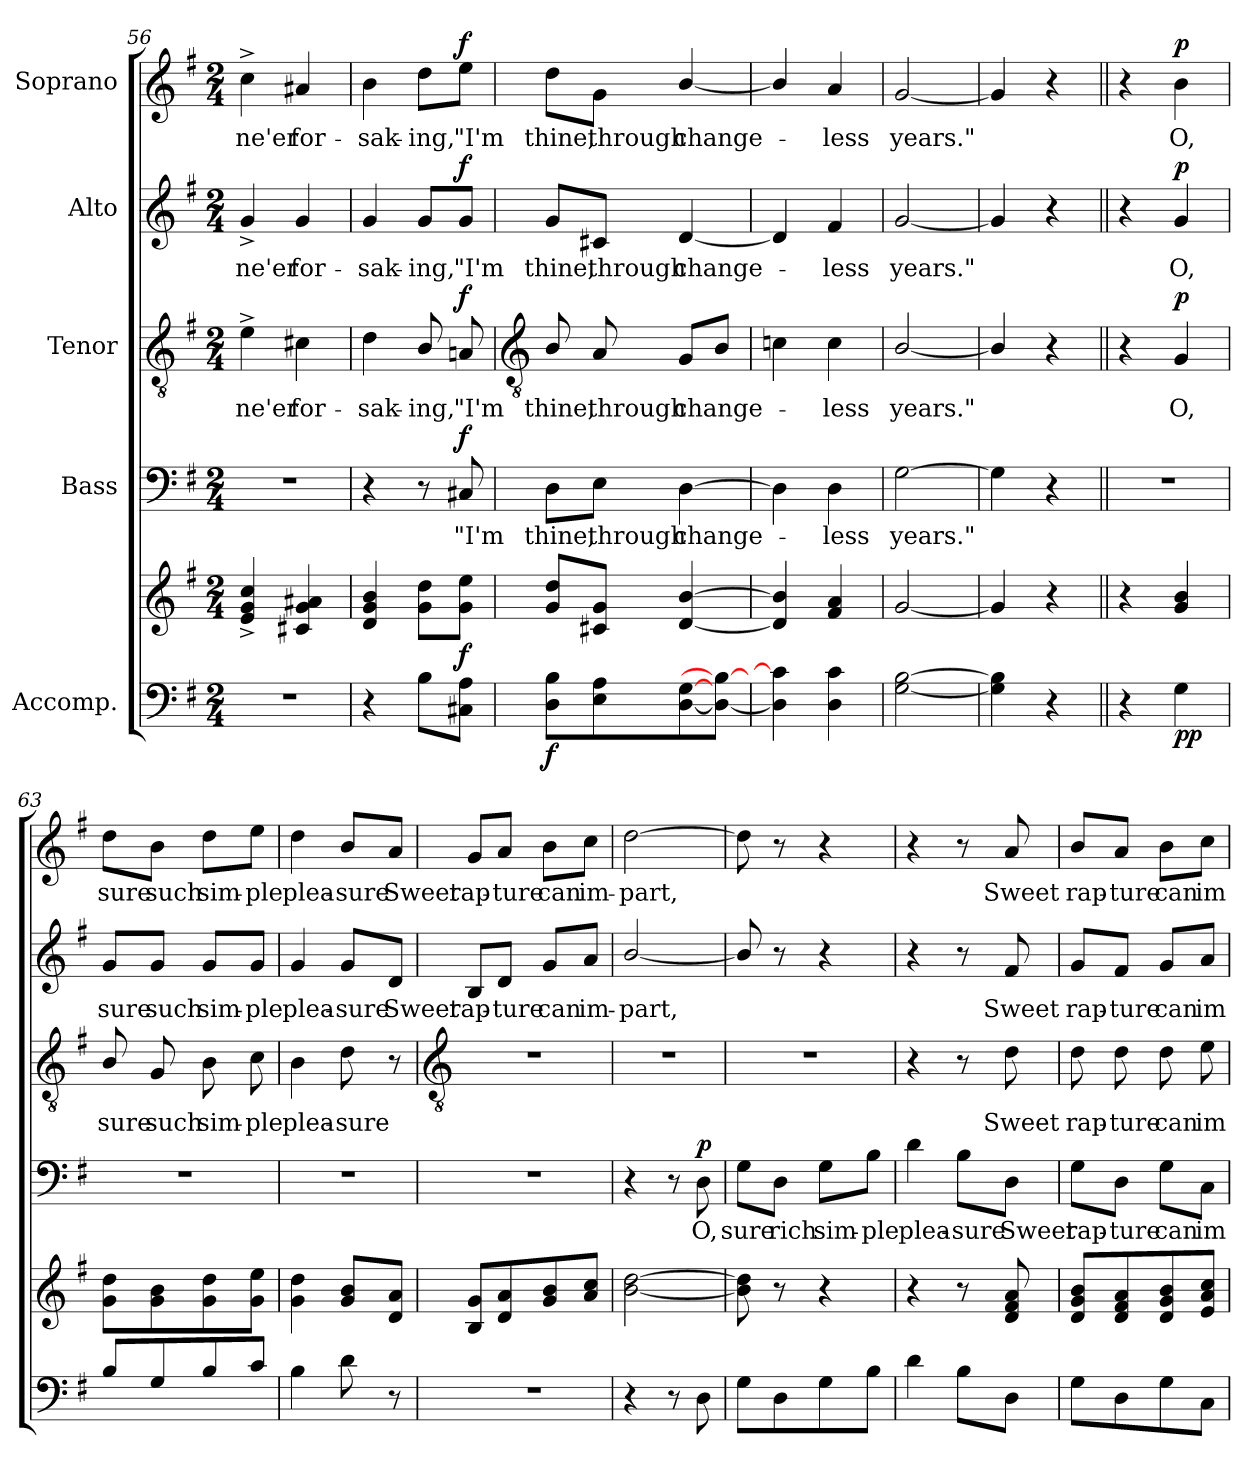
**kern	**kern	**dynam	**kern	**text	**dynam	**kern	**text	**dynam	**kern	**text	**dynam	**kern	**text	**dynam
*part5	*part5	*part5	*part4	*part4	*part4	*part3	*part3	*part3	*part2	*part2	*part2	*part1	*part1	*part1
*staff6	*staff5	*staff5/6	*staff4	*staff4	*staff4	*staff3	*staff3	*staff3	*staff2	*staff2	*staff2	*staff1	*staff1	*staff1
*I"Accomp.	*	*	*I"Bass	*	*	*I"Tenor	*	*	*I"Alto	*	*	*I"Soprano	*	*
*clefF4	*clefG2	*	*clefF4	*	*	*clefGv2	*	*	*clefG2	*	*	*clefG2	*	*
*k[f#]	*k[f#]	*	*k[f#]	*	*	*k[f#]	*	*	*k[f#]	*	*	*k[f#]	*	*
*G:	*G:	*	*G:	*	*	*G:	*	*	*G:	*	*	*G:	*	*
*M2/4	*M2/4	*	*M2/4	*	*	*M2/4	*	*	*M2/4	*	*	*M2/4	*	*
=56	=56	=56	=56	=56	=56	=56	=56	=56	=56	=56	=56	=56	=56	=56
!LO:N:vis=1	!	!	!LO:N:vis=1	!	!	!	!LO:LY:b	!	!	!LO:LY:b	!	!	!LO:LY:b	!
2r	4e^ 4g^ 4cc^	.	2r	.	.	4e^	ne'er	.	4g^	ne'er	.	4cc^	ne'er	.
!	!	!	!	!	!	!	!LO:LY:b	!	!	!LO:LY:b	!	!	!LO:LY:b	!
.	4c#X 4g 4a#X	.	.	.	.	4c#X	for-	.	4g	for-	.	4a#X	for-	.
=57	=57	=57	=57	=57	=57	=57	=57	=57	=57	=57	=57	=57	=57	=57
!	!	!	!	!	!	!	!LO:LY:b	!	!	!LO:LY:b	!	!	!LO:LY:b	!
4r	4d 4g 4b	.	4r	.	.	4d	-sak-	.	4g	-sak-	.	4b	-sak-	.
!	!	!	!	!	!	!	!LO:LY:b	!	!	!LO:LY:b	!	!	!LO:LY:b	!
8BL	8g 8ddL	.	8r	.	.	8B/	-ing,	.	8g/L	-ing,	.	8dd\L	-ing,	.
!	!	!LO:DY:b	!	!LO:LY:b	!LO:DY:b	!	!LO:LY:b	!LO:DY:b	!	!LO:LY:b	!LO:DY:b	!	!LO:LY:b	!LO:DY:b
8C#X 8AJ	8g 8eeJ	f	8C#X	"I'm	f	8An	"I'm	f	8g/J	"I'm	f	8ee\J	"I'm	f
!!LO:LB:g=z
=58	=58	=58	=58	=58	=58	=58	=58	=58	=58	=58	=58	=58	=58	=58
*	*	*	*	*	*	*clefGv2	*	*	*	*	*	*	*	*
!	!	!LO:DY:b=2	!	!LO:LY:b	!	!	!LO:LY:b	!	!	!LO:LY:b	!	!	!LO:LY:b	!
8D 8BL	8g 8ddL	f	8D\L	thine,	.	8B/	thine,	.	8g/L	thine,	.	8dd\L	thine,	.
!	!	!	!	!LO:LY:b	!	!	!LO:LY:b	!	!	!LO:LY:b	!	!	!LO:LY:b	!
8E 8A	8c#X 8gJ	.	8E\J	through	.	8A	through	.	8c#X/J	through	.	8g\J	through	.
!	!	!	!	!LO:LY:b	!	!	!LO:LY:b	!	!	!LO:LY:b	!	!	!LO:LY:b	!
[8D [8G	[4d/ [4b/	.	[4D	change-	.	8GL	change-	.	[4d	change-	.	[4b/	change-	.
8D_ 8B_J	.	.	.	.	.	8BJ	.	.	.	.	.	.	.	.
=59	=59	=59	=59	=59	=59	=59	=59	=59	=59	=59	=59	=59	=59	=59
4D] 4cn]	4d/] 4b/]	.	4D]	.	.	4cn	.	.	4d]	.	.	4b/]	.	.
!	!	!	!	!LO:LY:b	!	!	!LO:LY:b	!	!	!LO:LY:b	!	!	!LO:LY:b	!
4D 4c	4f# 4a	.	4D	less	.	4c	less	.	4f#	less	.	4a	less	.
=60	=60	=60	=60	=60	=60	=60	=60	=60	=60	=60	=60	=60	=60	=60
!	!	!	!	!LO:LY:b	!	!	!LO:LY:b	!	!	!LO:LY:b	!	!	!LO:LY:b	!
[2G [2B	[2g	.	[2G	years."	.	[2B/	years."	.	[2g	years."	.	[2g	years."	.
=61	=61	=61	=61	=61	=61	=61	=61	=61	=61	=61	=61	=61	=61	=61
4G] 4B]	4g]	.	4G]	.	.	4B/]	.	.	4g]	.	.	4g]	.	.
4r	4r	.	4r	.	.	4r	.	.	4r	.	.	4r	.	.
=62||	=62||	=62||	=62||	=62||	=62||	=62||	=62||	=62||	=62||	=62||	=62||	=62||	=62||	=62||
4r	4r	.	2r	.	.	4r	.	.	4r	.	.	4r	.	.
!	!	!LO:DY:b=2	!	!	!	!	!LO:LY:b	!	!	!LO:LY:b	!	!	!LO:LY:b	!
!	!	!LO:DY:n=1:b	!	!	!	!	!	!LO:DY:b	!	!	!LO:DY:b	!	!	!LO:DY:b
4G	4g/ 4b/	p p	.	.	.	4G	O,	p	4g	O,	p	4b\	O,	p
=63	=63	=63	=63	=63	=63	=63	=63	=63	=63	=63	=63	=63	=63	=63
!	!	!	!LO:N:vis=1	!	!	!	!LO:LY:b	!	!	!LO:LY:b	!	!	!LO:LY:b	!
8B/L	8g 8ddL	.	2r	.	.	8B/	sure	.	8g/L	sure	.	8dd\L	sure	.
!	!	!	!	!	!	!	!LO:LY:b	!	!	!LO:LY:b	!	!	!LO:LY:b	!
8G	8g 8b	.	.	.	.	8G	such	.	8g/J	such	.	8b\J	such	.
!	!	!	!	!	!	!	!LO:LY:b	!	!	!LO:LY:b	!	!	!LO:LY:b	!
8B	8g 8dd	.	.	.	.	8B	sim-	.	8g/L	sim-	.	8dd\L	sim-	.
!	!	!	!	!	!	!	!LO:LY:b	!	!	!LO:LY:b	!	!	!LO:LY:b	!
8cJ	8g 8eeJ	.	.	.	.	8c	-ple	.	8g/J	-ple	.	8ee\J	-ple	.
=64	=64	=64	=64	=64	=64	=64	=64	=64	=64	=64	=64	=64	=64	=64
!	!	!	!LO:N:vis=1	!	!	!	!LO:LY:b	!	!	!LO:LY:b	!	!	!LO:LY:b	!
4B	4g 4dd	.	2r	.	.	4B	plea-	.	4g	plea-	.	4dd	plea-	.
!	!	!	!	!	!	!	!LO:LY:b	!	!	!LO:LY:b	!	!	!LO:LY:b	!
8d	8g/ 8b/L	.	.	.	.	8d	-sure	.	8g/L	-sure	.	8b/L	-sure	.
!	!	!	!	!	!	!	!	!	!	!LO:LY:b	!	!	!LO:LY:b	!
8r	8d 8aJ	.	.	.	.	8r	.	.	8d/J	Sweet	.	8a/J	Sweet	.
!!LO:LB:g=z
=65	=65	=65	=65	=65	=65	=65	=65	=65	=65	=65	=65	=65	=65	=65
*	*	*	*	*	*	*clefGv2	*	*	*	*	*	*	*	*
!LO:N:vis=1	!	!	!LO:N:vis=1	!	!	!LO:N:vis=1	!	!	!	!LO:LY:b	!	!	!LO:LY:b	!
2r	8B 8gL	.	2r	.	.	2r	.	.	8B/L	rap-	.	8g/L	rap-	.
!	!	!	!	!	!	!	!	!	!	!LO:LY:b	!	!	!LO:LY:b	!
.	8d 8a	.	.	.	.	.	.	.	8d/J	-ture	.	8a/J	-ture	.
!	!	!	!	!	!	!	!	!	!	!LO:LY:b	!	!	!LO:LY:b	!
.	8g 8b	.	.	.	.	.	.	.	8g/L	can	.	8b\L	can	.
!	!	!	!	!	!	!	!	!	!	!LO:LY:b	!	!	!LO:LY:b	!
.	8a 8ccJ	.	.	.	.	.	.	.	8a/J	im-	.	8cc\J	im-	.
=66	=66	=66	=66	=66	=66	=66	=66	=66	=66	=66	=66	=66	=66	=66
!	!	!	!	!	!	!LO:N:vis=1	!	!	!	!LO:LY:b	!	!	!LO:LY:b	!
4r	[2b [2dd	.	4r	.	.	2r	.	.	[2b/	-part,	.	[2dd	-part,	.
8r	.	.	8r	.	.	.	.	.	.	.	.	.	.	.
!	!	!	!	!LO:LY:b	!LO:DY:b	!	!	!	!	!	!	!	!	!
8D	.	.	8D	O,	p	.	.	.	.	.	.	.	.	.
=67	=67	=67	=67	=67	=67	=67	=67	=67	=67	=67	=67	=67	=67	=67
!	!	!	!	!LO:LY:b	!	!LO:N:vis=1	!	!	!	!	!	!	!	!
8GL	8b] 8dd]	.	8G\L	sure	.	2r	.	.	8b/]	.	.	8dd]	.	.
!	!	!	!	!LO:LY:b	!	!	!	!	!	!	!	!	!	!
8D	8r	.	8D\J	rich	.	.	.	.	8r	.	.	8r	.	.
!	!	!	!	!LO:LY:b	!	!	!	!	!	!	!	!	!	!
8G	4r	.	8G\L	sim-	.	.	.	.	4r	.	.	4r	.	.
!	!	!	!	!LO:LY:b	!	!	!	!	!	!	!	!	!	!
8BJ	.	.	8B\J	-ple	.	.	.	.	.	.	.	.	.	.
=68	=68	=68	=68	=68	=68	=68	=68	=68	=68	=68	=68	=68	=68	=68
!	!	!	!	!LO:LY:b	!	!	!	!	!	!	!	!	!	!
4d	4r	.	4d	plea-	.	4r	.	.	4r	.	.	4r	.	.
!	!	!	!	!LO:LY:b	!	!	!	!	!	!	!	!	!	!
8BL	8r	.	8B\L	-sure	.	8r	.	.	8r	.	.	8r	.	.
!	!	!	!	!LO:LY:b	!	!	!LO:LY:b	!	!	!LO:LY:b	!	!	!LO:LY:b	!
8DJ	8d 8f# 8a	.	8D\J	Sweet	.	8d	Sweet	.	8f#	Sweet	.	8a	Sweet	.
=69	=69	=69	=69	=69	=69	=69	=69	=69	=69	=69	=69	=69	=69	=69
!	!	!	!	!LO:LY:b	!	!	!LO:LY:b	!	!	!LO:LY:b	!	!	!LO:LY:b	!
8GL	8d/ 8g/ 8b/L	.	8G\L	rap-	.	8d	rap-	.	8g/L	rap-	.	8b/L	rap-	.
!	!	!	!	!LO:LY:b	!	!	!LO:LY:b	!	!	!LO:LY:b	!	!	!LO:LY:b	!
8D	8d 8f# 8a	.	8D\J	-ture	.	8d	-ture	.	8f#/J	-ture	.	8a/J	-ture	.
!	!	!	!	!LO:LY:b	!	!	!LO:LY:b	!	!	!LO:LY:b	!	!	!LO:LY:b	!
8G	8d 8g 8b	.	8G\L	can	.	8d	can	.	8g/L	can	.	8b\L	can	.
!	!	!	!	!LO:LY:b	!	!	!LO:LY:b	!	!	!LO:LY:b	!	!	!LO:LY:b	!
8CJ	8e 8a 8ccJ	.	8C\J	im-	.	8e	im-	.	8a/J	im-	.	8cc\J	im-	.
=	=	=	=	=	=	=	=	=	=	=	=	=	=	=
*-	*-	*-	*-	*-	*-	*-	*-	*-	*-	*-	*-	*-	*-	*-
